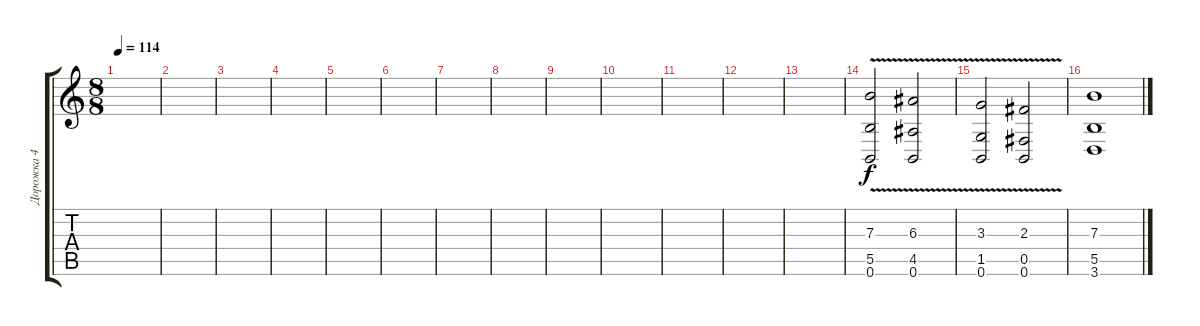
\track ("Дорожка 4" "Дорожка 4") {instrument distortionguitar}
\staff {score tabs}
\tuning (Db4 Ab3 E3 B2 Gb2 B1) {hide}
\ts (8 8)
\tempo 114
\clef g2
\ks c
|
|
|
|
|
|
|
|
|
|
|
|
|
(7.3{v} 5.5{v} 0.6).2 (6.3{v} 4.5{v} 0.6).2 |
(3.3{v} 1.5{v} 0.6).2 (2.3{v} 0.5 0.6).2 |
(7.3 5.5 3.6).1
